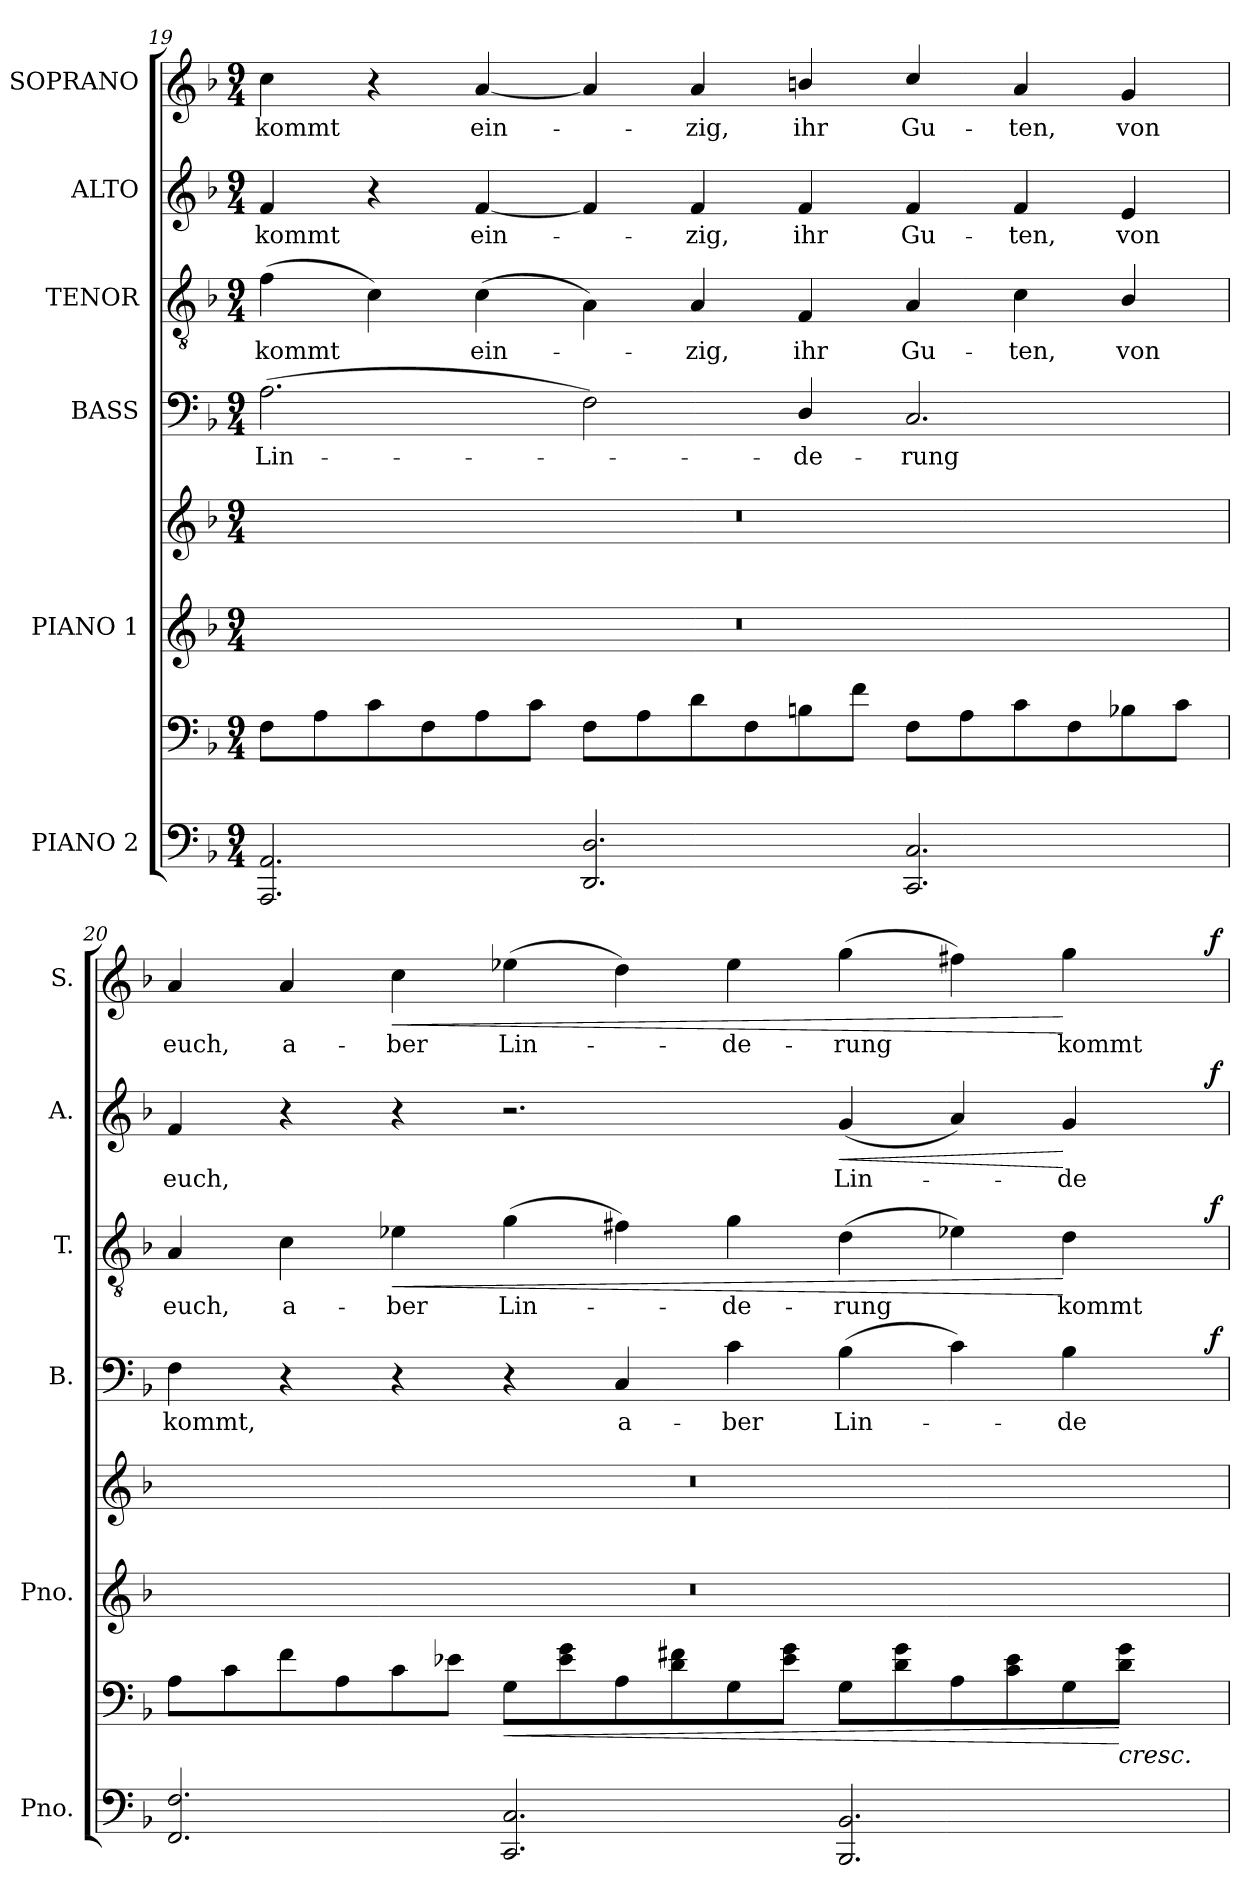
**kern	**kern	**dynam	**kern	**kern	**kern	**text	**dynam	**kern	**text	**dynam	**kern	**text	**dynam	**kern	**text	**dynam
*part6	*part6	*part6	*part5	*part5	*part4	*part4	*part4	*part3	*part3	*part3	*part2	*part2	*part2	*part1	*part1	*part1
*staff8	*staff7	*staff7/8	*staff6	*staff5	*staff4	*staff4	*staff4	*staff3	*staff3	*staff3	*staff2	*staff2	*staff2	*staff1	*staff1	*staff1
*I"PIANO 2	*	*	*I"PIANO 1	*	*I"BASS	*	*	*I"TENOR	*	*	*I"ALTO	*	*	*I"SOPRANO	*	*
*I'Pno.	*	*	*I'Pno.	*	*I'B.	*	*	*I'T.	*	*	*I'A.	*	*	*I'S.	*	*
*clefF4	*clefF4	*	*clefG2	*clefG2	*clefF4	*	*	*clefGv2	*	*	*clefG2	*	*	*clefG2	*	*
*	*	*	*	*	*	*	*	*ITrd7c12	*	*	*	*	*	*	*	*
*k[b-]	*k[b-]	*	*k[b-]	*k[b-]	*k[b-]	*	*	*k[b-]	*	*	*k[b-]	*	*	*k[b-]	*	*
*F:	*F:	*	*F:	*F:	*F:	*	*	*F:	*	*	*F:	*	*	*F:	*	*
*M9/4	*M9/4	*	*M9/4	*M9/4	*M9/4	*	*	*M9/4	*	*	*M9/4	*	*	*M9/4	*	*
=19	=19	=19	=19	=19	=19	=19	=19	=19	=19	=19	=19	=19	=19	=19	=19	=19
!	!	!	!LO:N:vis=1	!LO:N:vis=1	!	!	!	!	!	!	!	!	!	!	!	!
!	!	!	!	!	!	!LO:LY:b:color=#000000	!	!	!	!	!	!	!	!	!	!
!	!	!	!	!	!	!	!	!	!LO:LY:b:color=#000000	!	!	!	!	!	!	!
!	!	!	!	!	!	!	!	!	!	!	!	!LO:LY:b:color=#000000	!	!	!	!
!	!	!	!	!	!	!	!	!	!	!	!	!	!	!	!LO:LY:b:color=#000000	!
2.AAAi/ 2.AAi	8Fi\L	.	4%9r	4%9r	(2.Ai\	Lin-	.	(4Fi\	kommt	.	4fi/	kommt	.	4cci\	kommt	.
.	8Ai\	.	.	.	.	.	.	.	.	.	.	.	.	.	.	.
.	8ci\	.	.	.	.	.	.	4Ci\)	.	.	4r	.	.	4r	.	.
.	8Fi\	.	.	.	.	.	.	.	.	.	.	.	.	.	.	.
!	!	!	!	!	!	!	!	!	!LO:LY:b:color=#000000	!	!	!	!	!	!	!
!	!	!	!	!	!	!	!	!	!	!	!	!LO:LY:b:color=#000000	!	!	!	!
!	!	!	!	!	!	!	!	!	!	!	!	!	!	!	!LO:LY:b:color=#000000	!
.	8Ai\	.	.	.	.	.	.	(4Ci\	ein-	.	[4fi/	ein-	.	[4ai/	ein-	.
.	8ci\J	.	.	.	.	.	.	.	.	.	.	.	.	.	.	.
2.DDi/ 2.Di	8Fi\L	.	.	.	2Fi\)	.	.	4AAi\)	.	.	4fi/]	.	.	4ai/]	.	.
.	8Ai\	.	.	.	.	.	.	.	.	.	.	.	.	.	.	.
!	!	!	!	!	!	!	!	!	!LO:LY:b:color=#000000	!	!	!	!	!	!	!
!	!	!	!	!	!	!	!	!	!	!	!	!LO:LY:b:color=#000000	!	!	!	!
!	!	!	!	!	!	!	!	!	!	!	!	!	!	!	!LO:LY:b:color=#000000	!
.	8di\	.	.	.	.	.	.	4AAi/	-zig,	.	4fi/	-zig,	.	4ai/	-zig,	.
.	8Fi\	.	.	.	.	.	.	.	.	.	.	.	.	.	.	.
!	!	!	!	!	!	!LO:LY:b:color=#000000	!	!	!	!	!	!	!	!	!	!
!	!	!	!	!	!	!	!	!	!LO:LY:b:color=#000000	!	!	!	!	!	!	!
!	!	!	!	!	!	!	!	!	!	!	!	!LO:LY:b:color=#000000	!	!	!	!
!	!	!	!	!	!	!	!	!	!	!	!	!	!	!	!LO:LY:b:color=#000000	!
.	8Bni\	.	.	.	4Di/	-de-	.	4FFi/	ihr	.	4fi/	ihr	.	4bni/	ihr	.
.	8fi\J	.	.	.	.	.	.	.	.	.	.	.	.	.	.	.
!	!	!	!	!	!	!LO:LY:b:color=#000000	!	!	!	!	!	!	!	!	!	!
!	!	!	!	!	!	!	!	!	!LO:LY:b:color=#000000	!	!	!	!	!	!	!
!	!	!	!	!	!	!	!	!	!	!	!	!LO:LY:b:color=#000000	!	!	!	!
!	!	!	!	!	!	!	!	!	!	!	!	!	!	!	!LO:LY:b:color=#000000	!
2.CCi/ 2.Ci	8Fi\L	.	.	.	2.Ci/	-rung	.	4AAi/	Gu-	.	4fi/	Gu-	.	4cci/	Gu-	.
.	8Ai\	.	.	.	.	.	.	.	.	.	.	.	.	.	.	.
!	!	!	!	!	!	!	!	!	!LO:LY:b:color=#000000	!	!	!	!	!	!	!
!	!	!	!	!	!	!	!	!	!	!	!	!LO:LY:b:color=#000000	!	!	!	!
!	!	!	!	!	!	!	!	!	!	!	!	!	!	!	!LO:LY:b:color=#000000	!
.	8ci\	.	.	.	.	.	.	4Ci\	-ten,	.	4fi/	-ten,	.	4ai/	-ten,	.
.	8Fi\	.	.	.	.	.	.	.	.	.	.	.	.	.	.	.
!	!	!	!	!	!	!	!	!	!LO:LY:b:color=#000000	!	!	!	!	!	!	!
!	!	!	!	!	!	!	!	!	!	!	!	!LO:LY:b:color=#000000	!	!	!	!
!	!	!	!	!	!	!	!	!	!	!	!	!	!	!	!LO:LY:b:color=#000000	!
.	8B-Xi\	.	.	.	.	.	.	4BB-i/	von	.	4ei/	von	.	4gi/	von	.
.	8ci\J	.	.	.	.	.	.	.	.	.	.	.	.	.	.	.
!!LO:LB:g=z
=20	=20	=20	=20	=20	=20	=20	=20	=20	=20	=20	=20	=20	=20	=20	=20	=20
!	!	!	!LO:N:vis=1	!LO:N:vis=1	!	!	!	!	!	!	!	!	!	!	!	!
!	!	!	!	!	!	!LO:LY:b:color=#000000	!	!	!	!	!	!	!	!	!	!
!	!	!	!	!	!	!	!	!	!LO:LY:b:color=#000000	!	!	!	!	!	!	!
!	!	!	!	!	!	!	!	!	!	!	!	!LO:LY:b:color=#000000	!	!	!	!
!	!	!	!	!	!	!	!	!	!	!	!	!	!	!	!LO:LY:b:color=#000000	!
*	*	*	*	*	*^	*	*	*^	*	*	*^	*	*	*^	*	*
2.FFi/ 2.Fi	8Ai\L	.	4%9r	4%9r	4Fi\	1ryy	kommt,	.	4AAi/	1ryy	euch,	.	4fi/	1ryy	euch,	.	4ai/	1ryy	euch,	.
.	8ci\	.	.	.	.	.	.	.	.	.	.	.	.	.	.	.	.	.	.	.
!	!	!	!	!	!	!	!	!	!	!	!LO:LY:b:color=#000000	!	!	!	!	!	!	!	!	!
!	!	!	!	!	!	!	!	!	!	!	!	!	!	!	!	!	!	!	!LO:LY:b:color=#000000	!
.	8fi\	.	.	.	4r	.	.	.	4Ci\	.	a-	.	4r	.	.	.	4ai/	.	a-	.
.	8Ai\	.	.	.	.	.	.	.	.	.	.	.	.	.	.	.	.	.	.	.
!	!	!	!	!	!	!	!	!	!	!	!LO:LY:b:color=#000000	!LO:HP:b	!	!	!	!	!	!	!	!
!	!	!	!	!	!	!	!	!	!	!	!	!	!	!	!	!	!	!	!LO:LY:b:color=#000000	!LO:HP:b
.	8ci\	.	.	.	4r	.	.	.	4E-Xi\	.	-ber	<	4r	.	.	.	4cci\	.	-ber	<
.	8e-Xi\J	.	.	.	.	.	.	.	.	.	.	.	.	.	.	.	.	.	.	.
!	!	!LO:HP:n=1:b	!	!	!	!	!	!	!	!	!	!	!	!	!	!	!	!	!	!
!	!	!	!	!	!	!	!	!	!	!	!LO:LY:b:color=#000000	!	!	!	!	!	!	!	!	!
!	!	!	!	!	!	!	!	!	!	!	!	!	!	!	!	!	!	!	!LO:LY:b:color=#000000	!
2.CCi/ 2.Ci	8Gi\L	[ <	.	.	4r	.	.	.	(4Gi\	.	Lin-	.	2.r	.	.	.	(4ee-Xi\	.	Lin-	.
.	8e-i\ 8gi	.	.	.	.	.	.	.	.	.	.	.	.	.	.	.	.	.	.	.
!	!	!	!	!	!	!	!LO:LY:b:color=#000000	!	!	!	!	!	!	!	!	!	!	!	!	!
.	8Ai\	.	.	.	4Ci/	1ryy	a-	.	4F#Xi\)	1ryy	.	.	.	1ryy	.	.	4ddi\)	1ryy	.	.
.	8di\ 8f#Xi	.	.	.	.	.	.	.	.	.	.	.	.	.	.	.	.	.	.	.
!	!	!	!	!	!	!	!LO:LY:b:color=#000000	!	!	!	!	!	!	!	!	!	!	!	!	!
!	!	!	!	!	!	!	!	!	!	!	!LO:LY:b:color=#000000	!	!	!	!	!	!	!	!	!
!	!	!	!	!	!	!	!	!	!	!	!	!	!	!	!	!	!	!	!LO:LY:b:color=#000000	!
.	8Gi\	.	.	.	4ci\	.	-ber	.	4Gi\	.	-de-	.	.	.	.	.	4ee-i\	.	-de-	.
.	8e-i\ 8giJ	.	.	.	.	.	.	.	.	.	.	.	.	.	.	.	.	.	.	.
!	!	!	!	!	!	!	!LO:LY:b:color=#000000	!	!	!	!	!	!	!	!	!	!	!	!	!
!	!	!	!	!	!	!	!	!	!	!	!LO:LY:b:color=#000000	!	!	!	!	!	!	!	!	!
!	!	!	!	!	!	!	!	!	!	!	!	!	!	!	!LO:LY:b:color=#000000	!LO:HP:b	!	!	!	!
!	!	!	!	!	!	!	!	!	!	!	!	!	!	!	!	!	!	!	!LO:LY:b:color=#000000	!
2.BBB-i/ 2.BB-i	8Gi\L	.	.	.	(4B-i\	.	Lin-	.	(4Di\	.	-rung	.	(4gi/	.	Lin-	<	(4ggi\	.	-rung	.
.	8di\ 8gi	.	.	.	.	.	.	.	.	.	.	.	.	.	.	.	.	.	.	.
.	8Ai\	.	.	.	4ci\)	.	.	.	4E-Xi\)	.	.	.	4ai/)	.	.	.	4ff#Xi\)	.	.	.
.	8ci\ 8e-i	.	.	.	.	.	.	.	.	.	.	.	.	.	.	.	.	.	.	.
!	!	!	!	!	!	!	!LO:LY:b:color=#000000	!	!	!	!	!	!	!	!	!	!	!	!	!
!	!	!	!	!	!	!	!	!	!	!	!LO:LY:b:color=#000000	!	!	!	!	!	!	!	!	!
!	!	!	!	!	!	!	!	!	!	!	!	!	!	!	!LO:LY:b:color=#000000	!	!	!	!	!
!	!	!	!	!	!	!	!	!	!	!	!	!	!	!	!	!	!	!	!LO:LY:b:color=#000000	!
.	8Gi\	.	.	.	4B-i\	8ryy	-de-	.	4Di\	8ryy	kommt	[	4gi/	8ryy	-de-	[	4ggi\	8ryy	kommt	[
!	!	!LO:HP:n=1:b	!	!	!	!	!	!	!	!	!	!	!	!	!	!	!	!	!	!
.	8di\ 8giJ	[ <	.	.	.	16ryy	.	.	.	16ryy	.	.	.	16ryy	.	.	.	16ryy	.	.
.	.	.	.	.	.	32ryy	.	.	.	32ryy	.	.	.	32ryy	.	.	.	32ryy	.	.
.	.	.	.	.	.	64ryy	.	.	.	64ryy	.	.	.	64ryy	.	.	.	64ryy	.	.
.	.	.	.	.	.	128...ryy	.	.	.	128...ryy	.	.	.	128...ryy	.	.	.	128...ryy	.	.
.	.	.	.	.	.	1024ryy	.	f	.	1024ryy	.	f	.	1024ryy	.	f	.	1024ryy	.	f
*	*	*	*	*	*v	*v	*	*	*	*	*	*	*v	*v	*	*	*v	*v	*	*
*	*	*	*	*	*	*	*	*v	*v	*	*	*	*	*	*	*	*
=	=	=	=	=	=	=	=	=	=	=	=	=	=	=	=	=
*-	*-	*-	*-	*-	*-	*-	*-	*-	*-	*-	*-	*-	*-	*-	*-	*-
